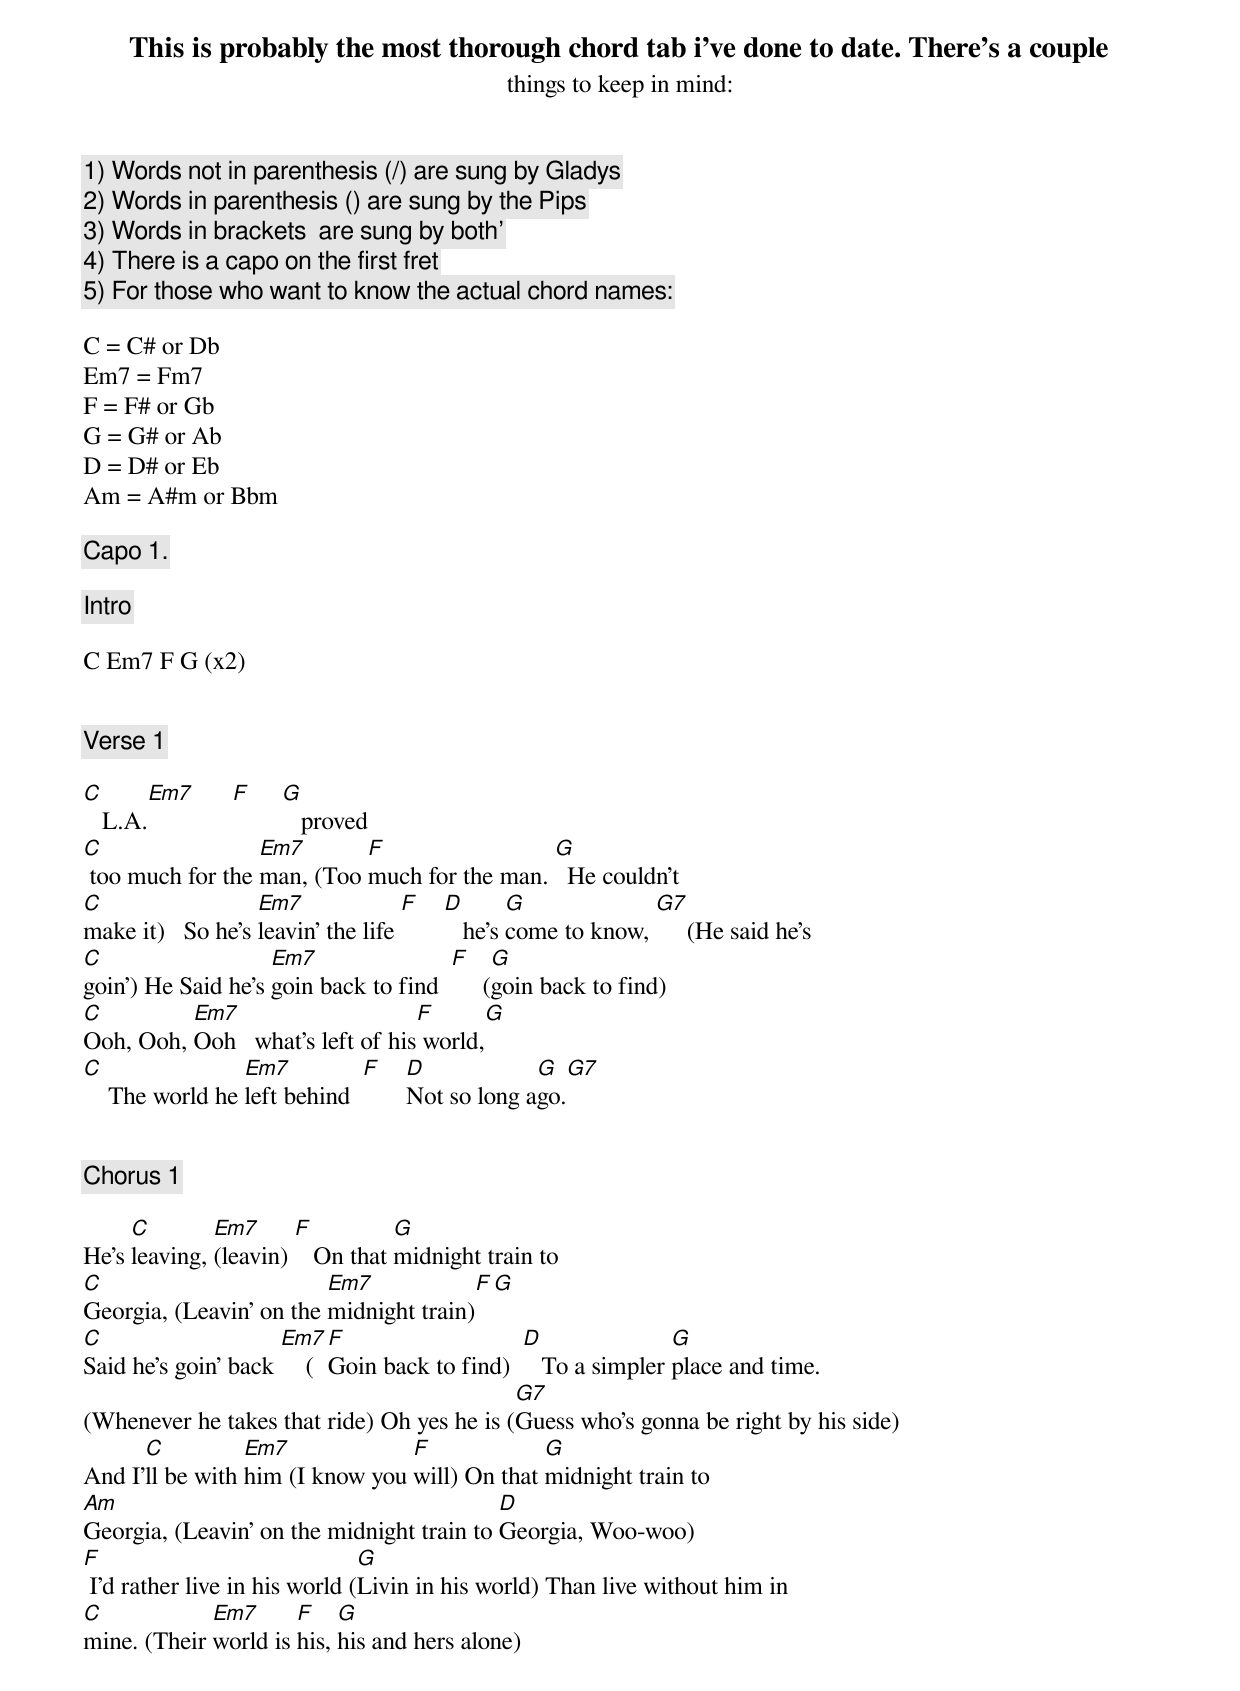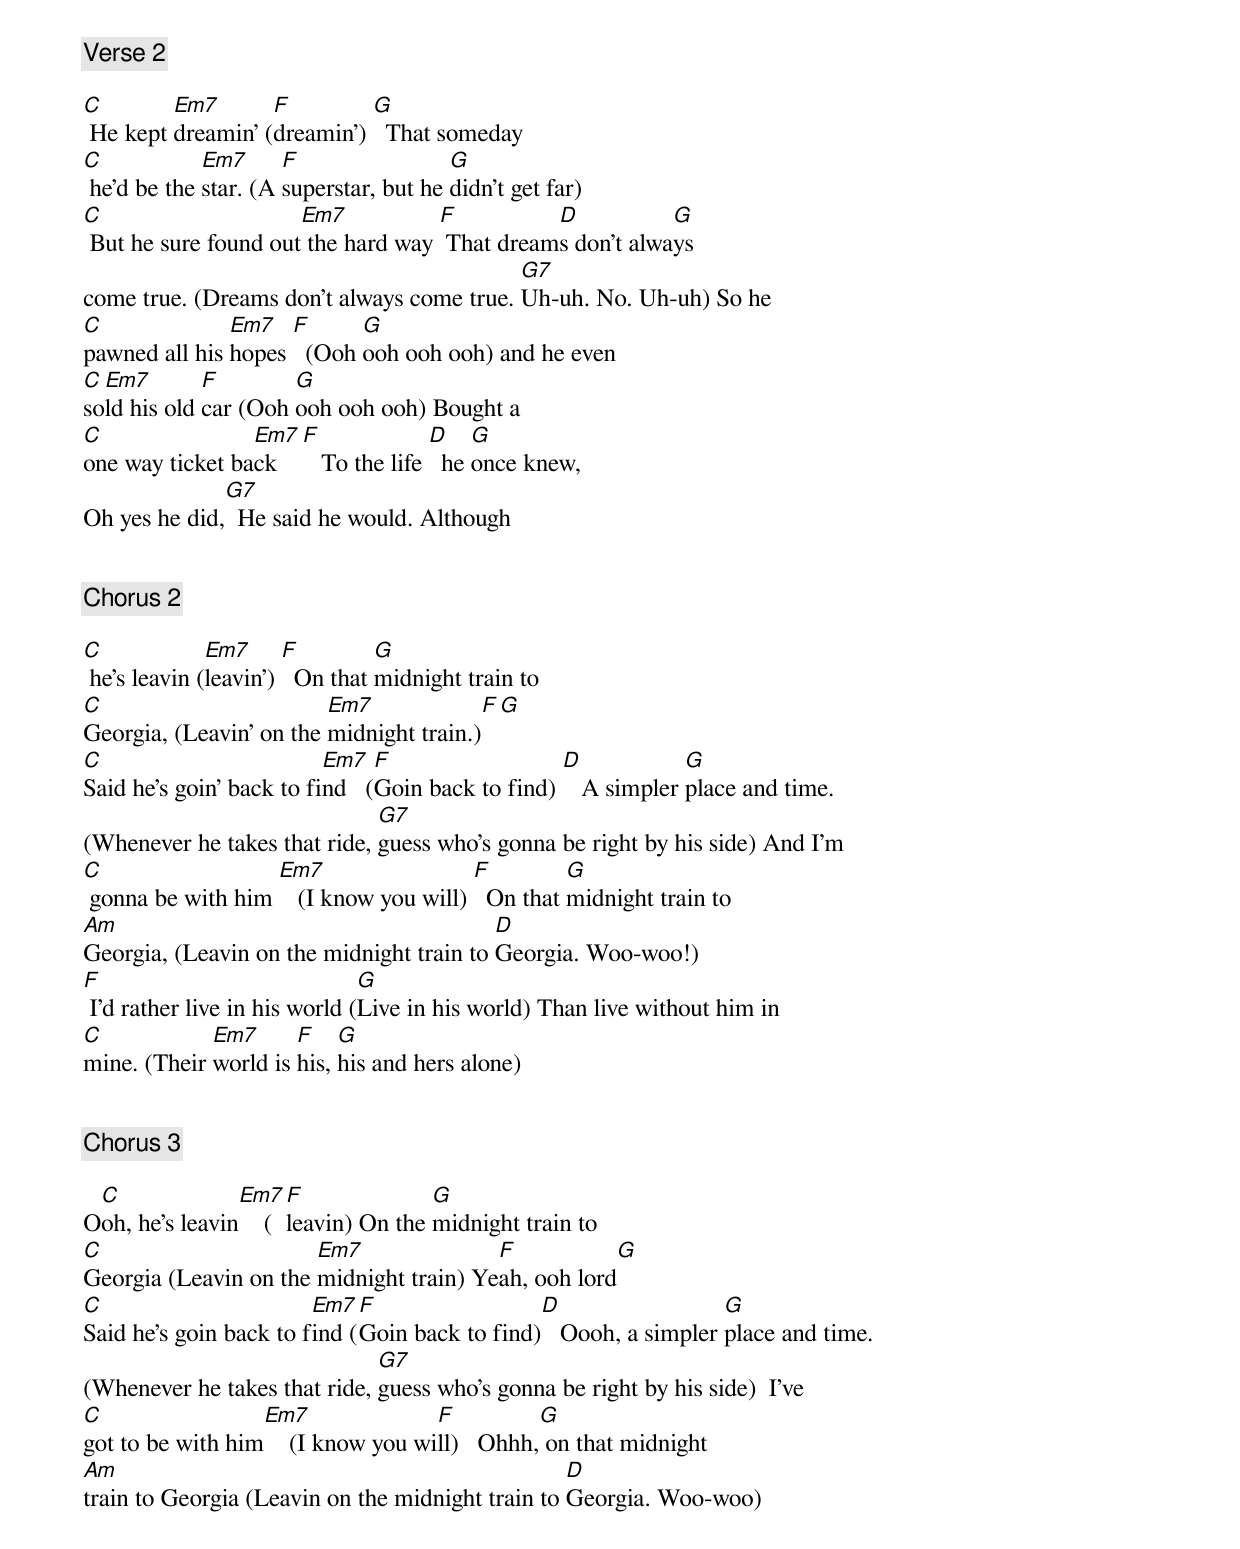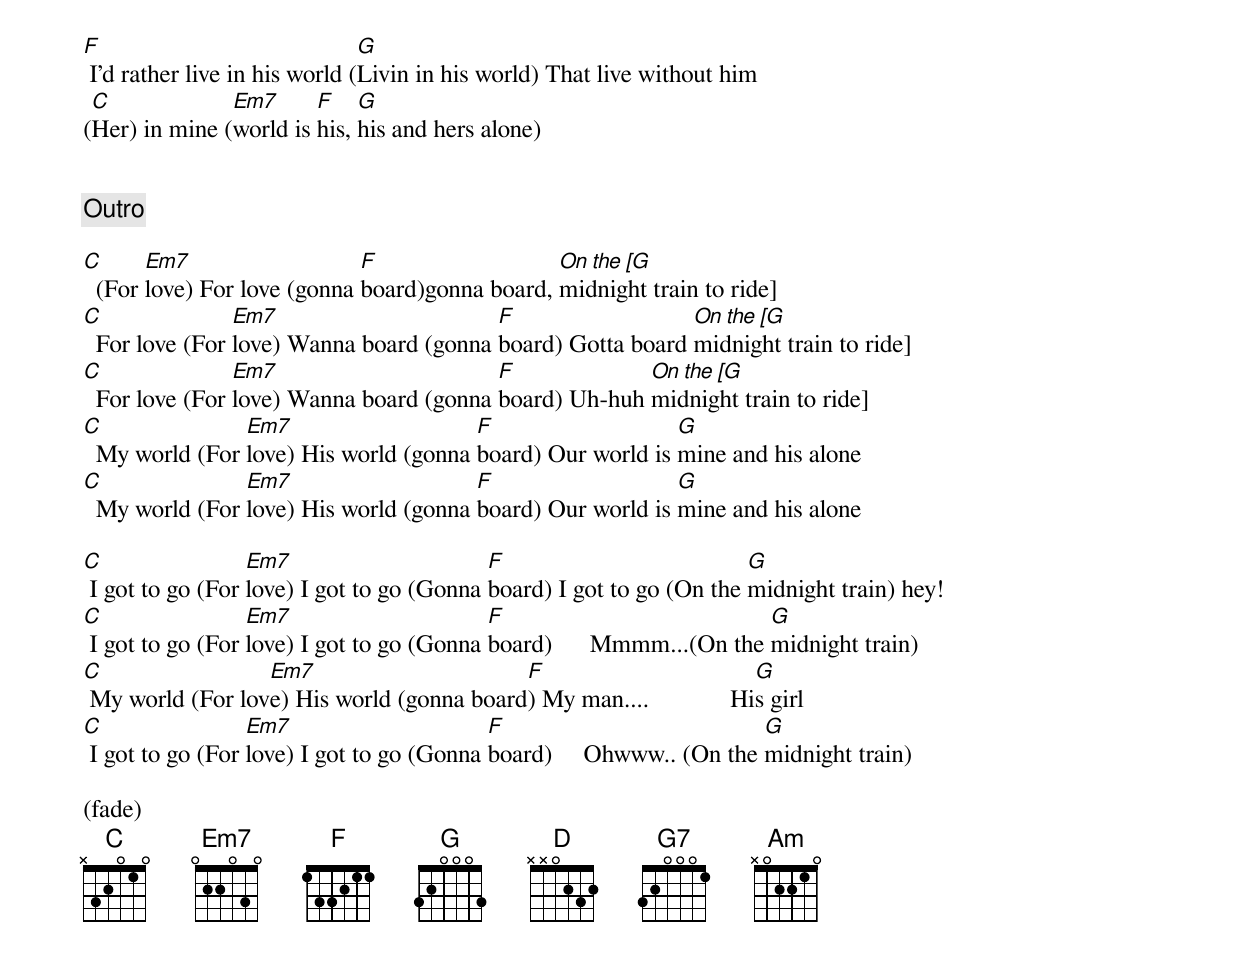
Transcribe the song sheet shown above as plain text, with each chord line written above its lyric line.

This is probably the most thorough chord tab i've done to date. There's a couple
things to keep in mind:
1) Words not in parenthesis (/) are sung by Gladys
2) Words in parenthesis () are sung by the Pips
3) Words in brackets [] are sung by both'
4) There is a capo on the first fret
5) For those who want to know the actual chord names:

C = C# or Db
Em7 = Fm7
F = F# or Gb
G = G# or Ab
D = D# or Eb
Am = A#m or Bbm

Capo 1.

[Intro]

C Em7 F G (x2)


[Verse 1]

C      Em7   F    G
   L.A.              proved
C                 Em7       F                 G
 too much for the man, (Too much for the man.   He couldn't
C                  Em7              F   D       G             G7
make it)   So he's leavin' the life        he's come to know,      (He said he's
C                   Em7                F     G
goin') He Said he's goin back to find       (goin back to find)
C         Em7                     F         G
Ooh, Ooh, Ooh   what's left of his world,
C                Em7          F   D            G     G7
    The world he left behind      Not so long ago.


[Chorus 1]

     C        Em7      F          G
He's leaving, (leavin)    On that midnight train to
C                        Em7              F    G
Georgia, (Leavin' on the midnight train)
C                    Em7  F                   D               G
Said he's goin' back     (Goin back to find)     To a simpler place and time.
                                            G7
(Whenever he takes that ride) Oh yes he is (Guess who's gonna be right by his side)
      C          Em7             F             G
And I'll be with him (I know you will) On that midnight train to
Am                                         D
Georgia, (Leavin' on the midnight train to Georgia, Woo-woo)
F                              G
 I'd rather live in his world (Livin in his world) Than live without him in
C            Em7      F    G
mine. (Their world is his, his and hers alone)


[Verse 2]

C        Em7       F         G
 He kept dreamin' (dreamin')   That someday
C            Em7      F                 G
 he'd be the star. (A superstar, but he didn't get far)
C                     Em7           F          D           G
 But he sure found out the hard way  That dreams don't always
                                           G7
come true. (Dreams don't always come true. Uh-uh. No. Uh-uh) So he
C              Em7   F      G
pawned all his hopes   (Ooh ooh ooh ooh) and he even
C Em7        F        G
sold his old car (Ooh ooh ooh ooh) Bought a
C                Em7   F              D    G
one way ticket back       To the life   he once knew,
              G7
Oh yes he did,  He said he would. Although


[Chorus 2]

C             Em7      F         G
 he's leavin (leavin')   On that midnight train to
C                        Em7              F     G
Georgia, (Leavin' on the midnight train.)
C                         Em7   F                  D            G
Said he's goin' back to find   (Goin back to find)    A simpler place and time.
                              G7
(Whenever he takes that ride, guess who's gonna be right by his side) And I'm
C                  Em7                  F         G
 gonna be with him    (I know you will)   On that midnight train to
Am                                        D
Georgia, (Leavin on the midnight train to Georgia. Woo-woo!)
F                              G
 I'd rather live in his world (Live in his world) Than live without him in
C            Em7      F    G
mine. (Their world is his, his and hers alone)


[Chorus 3]

 C              Em7  F              G
Ooh, he's leavin    (leavin) On the midnight train to
C                      Em7               F             G
Georgia (Leavin on the midnight train) Yeah, ooh lord
C                       Em7  F                 D                  G
Said he's goin back to find (Goin back to find)   Oooh, a simpler place and time.
                              G7
(Whenever he takes that ride, guess who's gonna be right by his side)  I've
C                 Em7               F          G
got to be with him    (I know you will)   Ohhh, on that midnight
Am                                                D
train to Georgia (Leavin on the midnight train to Georgia. Woo-woo)
F                              G
 I'd rather live in his world (Livin in his world) That live without him
 C             Em7      F    G
(Her) in mine (world is his, his and hers alone)


[Outro]

C      Em7                   F                          G
  (For love) For love (gonna board)gonna board, [On the midnight train to ride]
C               Em7                      F                          G
  For love (For love) Wanna board (gonna board) Gotta board [On the midnight train to ride]
C               Em7                      F                     G
  For love (For love) Wanna board (gonna board) Uh-huh [On the midnight train to ride]
C               Em7                    F                   G
  My world (For love) His world (gonna board) Our world is mine and his alone
C               Em7                    F                   G
  My world (For love) His world (gonna board) Our world is mine and his alone

C                 Em7                      F                          G
 I got to go (For love) I got to go (Gonna board) I got to go (On the midnight train) hey!
C                 Em7                      F                          G
 I got to go (For love) I got to go (Gonna board)      Mmmm...(On the midnight train)
C                 Em7                      F                          G
 My world (For love) His world (gonna board) My man....             His girl
C                 Em7                      F                          G
 I got to go (For love) I got to go (Gonna board)     Ohwww.. (On the midnight train)

(fade)
